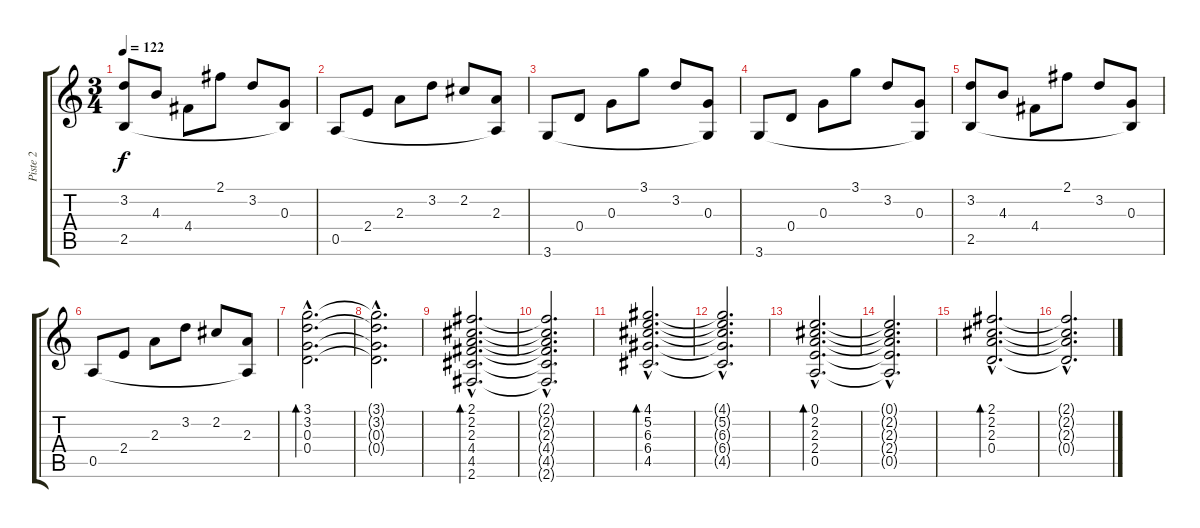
\track ("Piste 2" "Piste 2") {instrument acousticguitarnylon}
\staff {score tabs}
\tuning (E4 B3 G3 D3 A2 E2) {hide}
\ts (3 4)
\tempo 122
\clef g2
\ks c
(3.2 2.5).8{dy f} 4.3.8 4.4.8 2.1.8 3.2.8 (0.3 2.5{t}).8 |
0.5.8 2.4.8 2.3.8 3.2.8 2.2.8 (2.3 0.5{t}).8 |
3.6.8 0.4.8 0.3.8 3.1.8 3.2.8 (0.3 3.6{t}).8 |
3.6.8 0.4.8 0.3.8 3.1.8 3.2.8 (0.3 3.6{t}).8 |
(3.2 2.5).8 4.3.8 4.4.8 2.1.8 3.2.8 (0.3 2.5{t}).8 |
0.5.8 2.4.8 2.3.8 3.2.8 2.2.8 (2.3 0.5{t}).8 |
(3.1{hac} 3.2{hac} 0.3{hac} 0.4{hac}).2{d bd 240} |
(3.1{hac t} 3.2{hac t} 0.3{hac t} 0.4{hac t}).2{d} |
(2.1{hac} 2.2{hac} 2.3{hac} 4.4{hac} 4.5{hac} 2.6{hac}).2{d bd 240} |
(2.1{hac t} 2.2{hac t} 2.3{hac t} 4.4{hac t} 4.5{hac t} 2.6{hac t}).2{d} |
(4.1{hac} 5.2{hac} 6.3{hac} 6.4{hac} 4.5{hac}).2{d bd 240} |
(4.1{hac t} 5.2{hac t} 6.3{hac t} 6.4{hac t} 4.5{hac t}).2{d} |
(0.1{hac} 2.2{hac} 2.3{hac} 2.4{hac} 0.5{hac}).2{d bd 240} |
(0.1{hac t} 2.2{hac t} 2.3{hac t} 2.4{hac t} 0.5{hac t}).2{d} |
(2.1{hac} 2.2{hac} 2.3{hac} 0.4{hac}).2{d bd 240} |
(2.1{hac t} 2.2{hac t} 2.3{hac t} 0.4{hac t}).2{d}
